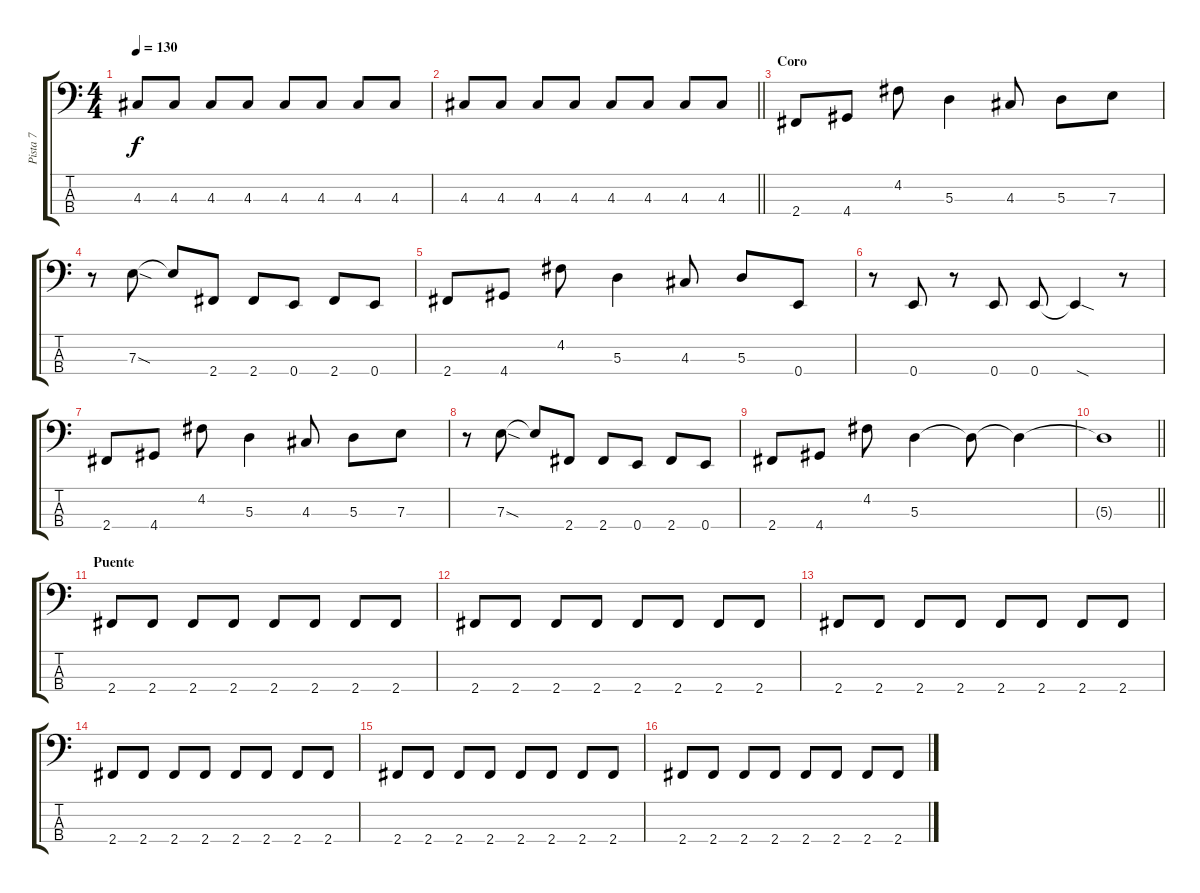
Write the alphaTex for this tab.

\track ("Pista 7" "Pista 7") {instrument electricbasspick}
\staff {score tabs}
\tuning (G2 D2 A1 E1) {hide}
\ts (4 4)
\tempo 130
\clef f4
\ks c
4.3.8{dy f} 4.3.8 4.3.8 4.3.8 4.3.8 4.3.8 4.3.8 4.3.8 |
\barLineRight lightlight
4.3.8 4.3.8 4.3.8 4.3.8 4.3.8 4.3.8 4.3.8 4.3.8 |
\section ("" "Coro")
2.4.8 4.4.8 4.2.8 5.3.4 4.3.8 5.3.8 7.3.8 |
r.8 7.3{sod}.8 7.3{t}.8 2.4.8 2.4.8 0.4.8 2.4.8 0.4.8 |
2.4.8 4.4.8 4.2.8 5.3.4 4.3.8 5.3.8 0.4.8 |
r.8 0.4.8 r.8 0.4.8 0.4.8 0.4{sod t}.4 r.8 |
2.4.8 4.4.8 4.2.8 5.3.4 4.3.8 5.3.8 7.3.8 |
r.8 7.3{sod}.8 7.3{t}.8 2.4.8 2.4.8 0.4.8 2.4.8 0.4.8 |
2.4.8 4.4.8 4.2.8 5.3.4 5.3{t}.8 5.3{t}.4 |
\barLineRight lightlight
5.3{t}.1 |
\section ("" "Puente")
2.4.8 2.4.8 2.4.8 2.4.8 2.4.8 2.4.8 2.4.8 2.4.8 |
2.4.8 2.4.8 2.4.8 2.4.8 2.4.8 2.4.8 2.4.8 2.4.8 |
2.4.8 2.4.8 2.4.8 2.4.8 2.4.8 2.4.8 2.4.8 2.4.8 |
2.4.8 2.4.8 2.4.8 2.4.8 2.4.8 2.4.8 2.4.8 2.4.8 |
2.4.8 2.4.8 2.4.8 2.4.8 2.4.8 2.4.8 2.4.8 2.4.8 |
2.4.8 2.4.8 2.4.8 2.4.8 2.4.8 2.4.8 2.4.8 2.4.8
